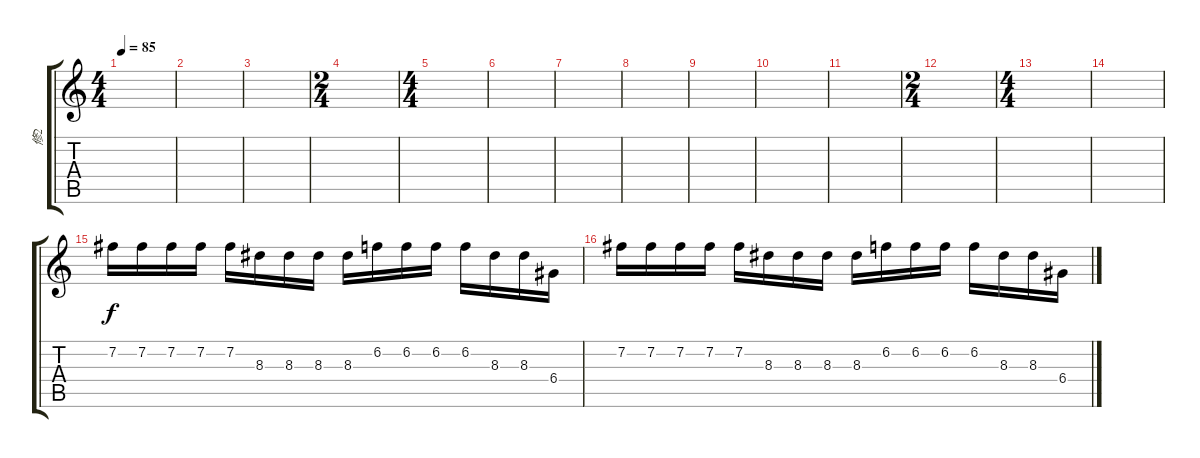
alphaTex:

\track ("修2" "修2") {instrument overdrivenguitar}
\staff {score tabs}
\tuning (E4 B3 G3 D3 A2 E2) {hide}
\ts (4 4)
\tempo 85
\clef g2
\ks c
|
|
|
\ts (2 4)
|
\ts (4 4)
|
|
|
|
|
|
|
\ts (2 4)
|
\ts (4 4)
|
|
7.2.16 7.2.16 7.2.16 7.2.16 7.2.16 8.3.16 8.3.16 8.3.16 8.3.16 6.2.16 6.2.16 6.2.16 6.2.16 8.3.16 8.3.16 6.4.16 |
7.2.16 7.2.16 7.2.16 7.2.16 7.2.16 8.3.16 8.3.16 8.3.16 8.3.16 6.2.16 6.2.16 6.2.16 6.2.16 8.3.16 8.3.16 6.4.16
